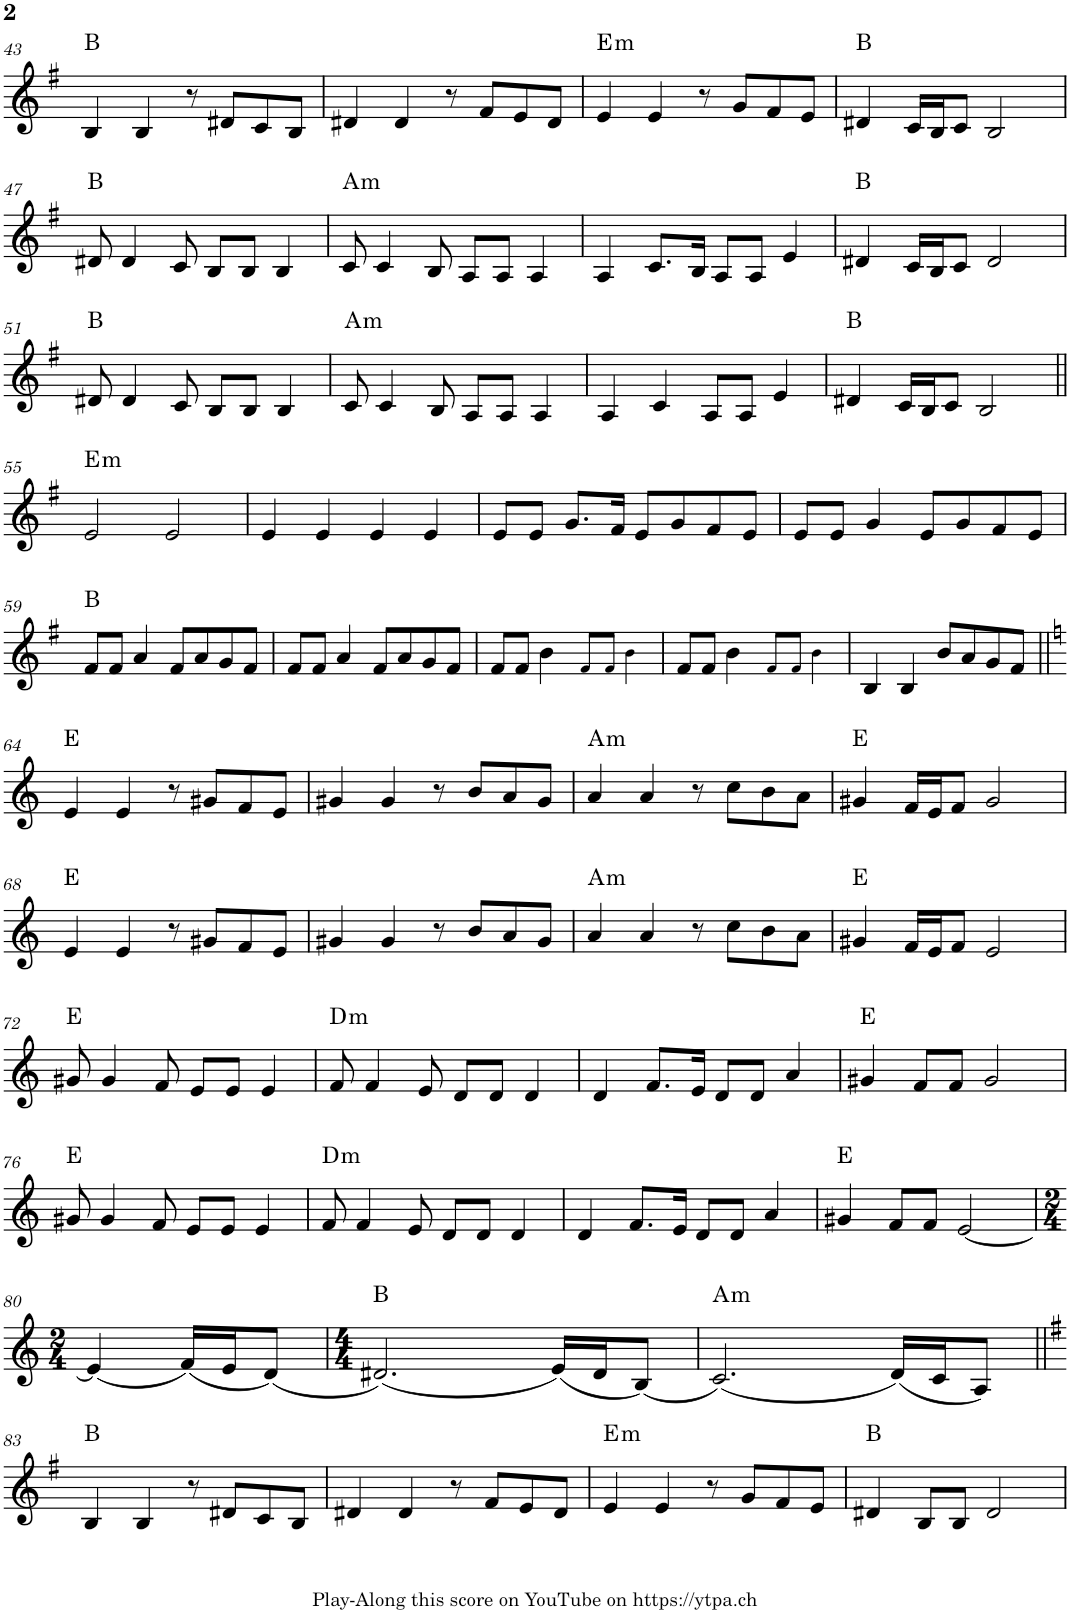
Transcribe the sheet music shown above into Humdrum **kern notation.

**kern	**harte
*part1	*part1
*staff1	*
*I"Piano	*
*I'Pno.	*
!!LO:PB:g=z
*clefG2	*
*k[f#]	*
*M4/4	*
=43	=43
4B/	B:maj
4B/	.
8r	.
8d#X/L	.
8c/	.
8B/J	.
=44	=44
4d#X/	.
4d#/	.
8r	.
8f#/L	.
8e/	.
8d#/J	.
=45	=45
!	!LO:H:kt=m
4e/	E:min
4e/	.
8r	.
8g/L	.
8f#/	.
8e/J	.
=46	=46
4d#X/	B:maj
16c/LL	.
16B/J	.
8c/J	.
2B/	.
!!LO:LB:g=z
=47	=47
8d#X/	B:maj
4d#/	.
8c/	.
8B/L	.
8B/J	.
4B/	.
=48	=48
!	!LO:H:kt=m
8c/	A:min
4c/	.
8B/	.
8A/L	.
8A/J	.
4A/	.
=49	=49
4A/	.
8.c/L	.
16B/Jk	.
8A/L	.
8A/J	.
4e/	.
=50	=50
4d#X/	B:maj
16c/LL	.
16B/J	.
8c/J	.
2d#/	.
!!LO:LB:g=z
=51	=51
8d#X/	B:maj
4d#/	.
8c/	.
8B/L	.
8B/J	.
4B/	.
=52	=52
!	!LO:H:kt=m
8c/	A:min
4c/	.
8B/	.
8A/L	.
8A/J	.
4A/	.
=53	=53
4A/	.
4c/	.
8A/L	.
8A/J	.
4e/	.
=54	=54
4d#X/	B:maj
16c/LL	.
16B/J	.
8c/J	.
2B/	.
!!LO:LB:g=z
=55||	=55||
!	!LO:H:kt=m
2e/	E:min
2e/	.
=56	=56
4e/	.
4e/	.
4e/	.
4e/	.
=57	=57
8e/L	.
8e/J	.
8.g/L	.
16f#/Jk	.
8e/L	.
8g/	.
8f#/	.
8e/J	.
=58	=58
8e/L	.
8e/J	.
4g/	.
8e/L	.
8g/	.
8f#/	.
8e/J	.
!!LO:LB:g=z
=59	=59
8f#/L	B:maj
8f#/J	.
4a/	.
8f#/L	.
8a/	.
8g/	.
8f#/J	.
=60	=60
8f#/L	.
8f#/J	.
4a/	.
8f#/L	.
8a/	.
8g/	.
8f#/J	.
=61	=61
8f#/L	.
8f#/J	.
4b\	.
8f#!/L	.
8f#!/J	.
4b!\	.
=62	=62
8f#/L	.
8f#/J	.
4b\	.
8f#!/L	.
8f#!/J	.
4b!\	.
=63	=63
4B/	.
4B/	.
8b/L	.
8a/	.
8g/	.
8f#/J	.
!!LO:LB:g=z
=64||	=64||
*k[]	*
4e/	E:maj
4e/	.
8r	.
8g#X/L	.
8f/	.
8e/J	.
=65	=65
4g#X/	.
4g#/	.
8r	.
8b/L	.
8a/	.
8g#/J	.
=66	=66
!	!LO:H:kt=m
4a/	A:min
4a/	.
8r	.
8cc\L	.
8b\	.
8a\J	.
=67	=67
4g#X/	E:maj
16f/LL	.
16e/J	.
8f/J	.
2g#/	.
!!LO:LB:g=z
=68	=68
4e/	E:maj
4e/	.
8r	.
8g#X/L	.
8f/	.
8e/J	.
=69	=69
4g#X/	.
4g#/	.
8r	.
8b/L	.
8a/	.
8g#/J	.
=70	=70
!	!LO:H:kt=m
4a/	A:min
4a/	.
8r	.
8cc\L	.
8b\	.
8a\J	.
=71	=71
4g#X/	E:maj
16f/LL	.
16e/J	.
8f/J	.
2e/	.
!!LO:LB:g=z
=72	=72
8g#X/	E:maj
4g#/	.
8f/	.
8e/L	.
8e/J	.
4e/	.
=73	=73
!	!LO:H:kt=m
8f/	D:min
4f/	.
8e/	.
8d/L	.
8d/J	.
4d/	.
=74	=74
4d/	.
8.f/L	.
16e/Jk	.
8d/L	.
8d/J	.
4a/	.
=75	=75
4g#X/	E:maj
8f/L	.
8f/J	.
2g#/	.
!!LO:LB:g=z
=76	=76
8g#X/	E:maj
4g#/	.
8f/	.
8e/L	.
8e/J	.
4e/	.
=77	=77
!	!LO:H:kt=m
8f/	D:min
4f/	.
8e/	.
8d/L	.
8d/J	.
4d/	.
=78	=78
4d/	.
8.f/L	.
16e/Jk	.
8d/L	.
8d/J	.
4a/	.
=79	=79
4g#X/	E:maj
8f/L	.
8f/J	.
[2e/	.
!!LO:LB:g=z
=80	=80
*M2/4	*
(4e/]	.
(16f/LL)	.
16e/J	.
(8d/J)	.
=81	=81
*M4/4	*
(2.d#X/)	B:maj
(16e/LL)	.
16d#/J	.
(8B/J)	.
=82	=82
!	!LO:H:kt=m
(2.c/)	A:min
(16d/LL)	.
16c/J	.
8A/J)	.
!!LO:LB:g=z
=83||	=83||
*k[f#]	*
4B/	B:maj
4B/	.
8r	.
8d#X/L	.
8c/	.
8B/J	.
=84	=84
4d#X/	.
4d#/	.
8r	.
8f#/L	.
8e/	.
8d#/J	.
=85	=85
!	!LO:H:kt=m
4e/	E:min
4e/	.
8r	.
8g/L	.
8f#/	.
8e/J	.
=86	=86
4d#X/	B:maj
8B/L	.
8B/J	.
2d#/	.
=	=
*-	*-
